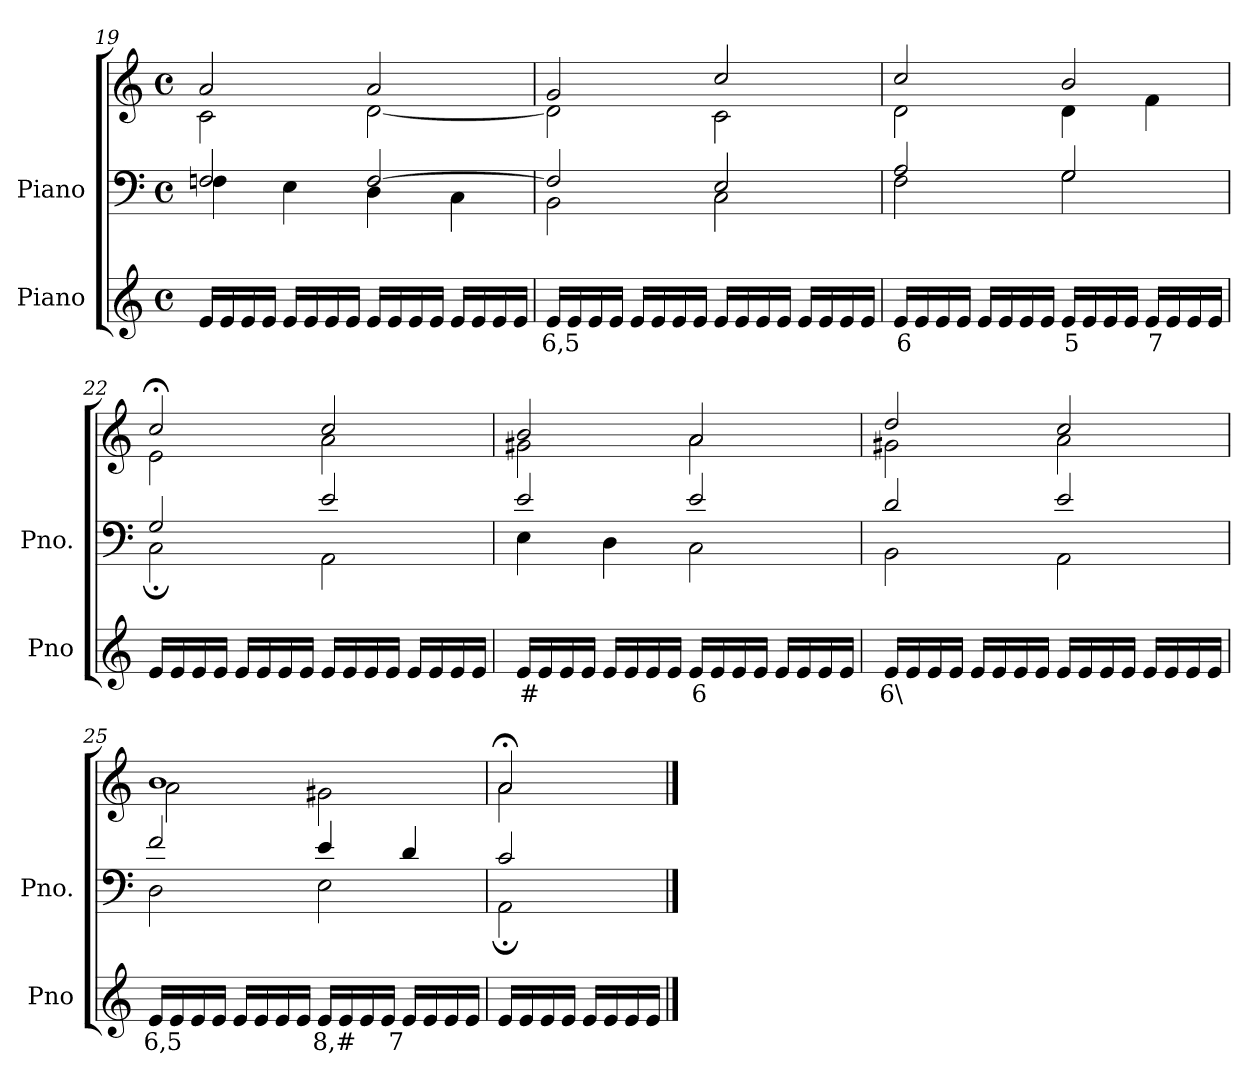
**kern	**text	**kern	**kern
*part2	*part2	*part1	*part1
*staff3	*staff3	*staff2	*staff1
*I"Piano	*	*I"Piano	*
*I'Pno	*	*I'Pno.	*
*clefG2	*	*clefF4	*clefG2
*k[]	*	*k[]	*k[]
*M4/4	*	*M4/4	*M4/4
*met(c)	*	*met(c)	*met(c)
=19	=19	=19	=19
*	*	*^	*^
16e/LL	.	2Fn/	4F\	2a/	2c\
16e/	.	.	.	.	.
16e/	.	.	.	.	.
16e/JJ	.	.	.	.	.
!	!LO:LY:b	!	!	!	!
16e/LL	_	.	4E\	.	.
16e/	.	.	.	.	.
16e/	.	.	.	.	.
16e/JJ	.	.	.	.	.
16e/LL	.	[2F/	4D\	2a/	[2d\
16e/	.	.	.	.	.
16e/	.	.	.	.	.
16e/JJ	.	.	.	.	.
!	!LO:LY:b	!	!	!	!
16e/LL	_	.	4C\	.	.
16e/	.	.	.	.	.
16e/	.	.	.	.	.
16e/JJ	.	.	.	.	.
=20	=20	=20	=20	=20	=20
!	!LO:LY:b	!	!	!	!
16e/LL	6,5	2F/]	2BB\	2g/	2d\]
16e/	.	.	.	.	.
16e/	.	.	.	.	.
16e/JJ	.	.	.	.	.
16e/LL	.	.	.	.	.
16e/	.	.	.	.	.
16e/	.	.	.	.	.
16e/JJ	.	.	.	.	.
16e/LL	.	2E/	2C\	2cc/	2c\
16e/	.	.	.	.	.
16e/	.	.	.	.	.
16e/JJ	.	.	.	.	.
16e/LL	.	.	.	.	.
16e/	.	.	.	.	.
16e/	.	.	.	.	.
16e/JJ	.	.	.	.	.
=21	=21	=21	=21	=21	=21
!	!LO:LY:b	!	!	!	!
16e/LL	6	2A/	2F\	2cc/	2d\
16e/	.	.	.	.	.
16e/	.	.	.	.	.
16e/JJ	.	.	.	.	.
16e/LL	.	.	.	.	.
16e/	.	.	.	.	.
16e/	.	.	.	.	.
16e/JJ	.	.	.	.	.
!	!LO:LY:b	!	!	!	!
16e/LL	5	2G/	2G\	2b/	4d\
16e/	.	.	.	.	.
16e/	.	.	.	.	.
16e/JJ	.	.	.	.	.
!	!LO:LY:b	!	!	!	!
16e/LL	7	.	.	.	4f\
16e/	.	.	.	.	.
16e/	.	.	.	.	.
16e/JJ	.	.	.	.	.
=22	=22	=22	=22	=22	=22
16e/LL	.	2G/	2C;\	2cc;</	2e\
16e/	.	.	.	.	.
16e/	.	.	.	.	.
16e/JJ	.	.	.	.	.
16e/LL	.	.	.	.	.
16e/	.	.	.	.	.
16e/	.	.	.	.	.
16e/JJ	.	.	.	.	.
16e/LL	.	2e/	2AA\	2cc/	2a\
16e/	.	.	.	.	.
16e/	.	.	.	.	.
16e/JJ	.	.	.	.	.
16e/LL	.	.	.	.	.
16e/	.	.	.	.	.
16e/	.	.	.	.	.
16e/JJ	.	.	.	.	.
=23	=23	=23	=23	=23	=23
!	!LO:LY:b	!	!	!	!
16e/LL	#	2e/	4E\	2b/	2g#X\
16e/	.	.	.	.	.
16e/	.	.	.	.	.
16e/JJ	.	.	.	.	.
!	!LO:LY:b	!	!	!	!
16e/LL	_	.	4D\	.	.
16e/	.	.	.	.	.
16e/	.	.	.	.	.
16e/JJ	.	.	.	.	.
!	!LO:LY:b	!	!	!	!
16e/LL	6	2e/	2C\	2a/	2a\
16e/	.	.	.	.	.
16e/	.	.	.	.	.
16e/JJ	.	.	.	.	.
16e/LL	.	.	.	.	.
16e/	.	.	.	.	.
16e/	.	.	.	.	.
16e/JJ	.	.	.	.	.
=24	=24	=24	=24	=24	=24
!	!LO:LY:b	!	!	!	!
16e/LL	6\	2d/	2BB\	2dd/	2g#X\
16e/	.	.	.	.	.
16e/	.	.	.	.	.
16e/JJ	.	.	.	.	.
16e/LL	.	.	.	.	.
16e/	.	.	.	.	.
16e/	.	.	.	.	.
16e/JJ	.	.	.	.	.
16e/LL	.	2e/	2AA\	2cc/	2a\
16e/	.	.	.	.	.
16e/	.	.	.	.	.
16e/JJ	.	.	.	.	.
16e/LL	.	.	.	.	.
16e/	.	.	.	.	.
16e/	.	.	.	.	.
16e/JJ	.	.	.	.	.
=25	=25	=25	=25	=25	=25
!	!LO:LY:b	!	!	!	!
16e/LL	6,5	2f/	2D\	1b	2a\
16e/	.	.	.	.	.
16e/	.	.	.	.	.
16e/JJ	.	.	.	.	.
16e/LL	.	.	.	.	.
16e/	.	.	.	.	.
16e/	.	.	.	.	.
16e/JJ	.	.	.	.	.
!	!LO:LY:b	!	!	!	!
16e/LL	8,#	4e/	2E\	.	2g#X\
16e/	.	.	.	.	.
16e/	.	.	.	.	.
16e/JJ	.	.	.	.	.
!	!LO:LY:b	!	!	!	!
16e/LL	7	4d/	.	.	.
16e/	.	.	.	.	.
16e/	.	.	.	.	.
16e/JJ	.	.	.	.	.
=26	=26	=26	=26	=26	=26
16e/LL	.	2c/	2AA;\	2a;</	2a\
16e/	.	.	.	.	.
16e/	.	.	.	.	.
16e/JJ	.	.	.	.	.
16e/LL	.	.	.	.	.
16e/	.	.	.	.	.
16e/	.	.	.	.	.
16e/JJ	.	.	.	.	.
*	*	*v	*v	*	*
*	*	*	*v	*v
==	==	==	==
*-	*-	*-	*-
